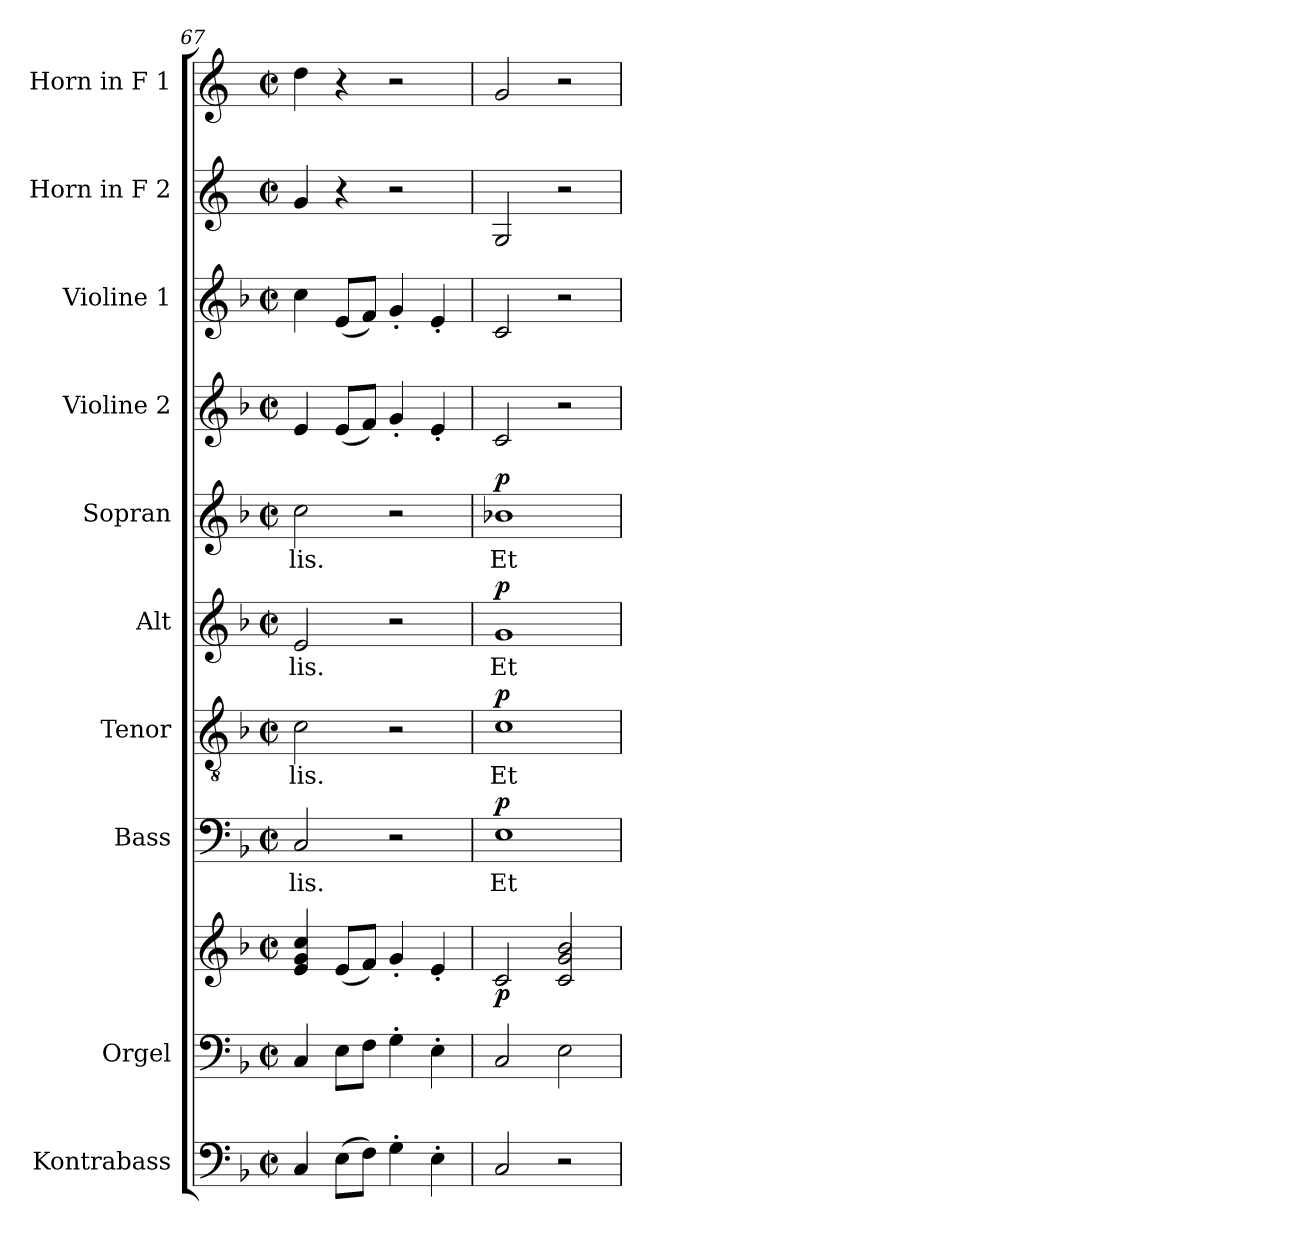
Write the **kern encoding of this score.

**kern	**kern	**kern	**dynam	**kern	**text	**dynam	**kern	**text	**dynam	**kern	**text	**dynam	**kern	**text	**dynam	**kern	**kern	**kern	**kern
*part10	*part9	*part9	*part9	*part8	*part8	*part8	*part7	*part7	*part7	*part6	*part6	*part6	*part5	*part5	*part5	*part4	*part3	*part2	*part1
*staff11	*staff10	*staff9	*staff9/10	*staff8	*staff8	*staff8	*staff7	*staff7	*staff7	*staff6	*staff6	*staff6	*staff5	*staff5	*staff5	*staff4	*staff3	*staff2	*staff1
*I"Kontrabass	*I"Orgel	*	*	*I"Bass	*	*	*I"Tenor	*	*	*I"Alt	*	*	*I"Sopran	*	*	*I"Violine 2	*I"Violine 1	*I"Horn in F 2	*I"Horn in F 1
*I'Kb.	*	*	*	*I'B.	*	*	*I'T.	*	*	*I'A.	*	*	*I'S.	*	*	*I'Vl. 2	*I'Vl. 1	*	*
*clefF4	*clefF4	*clefG2	*	*clefF4	*	*	*clefGv2	*	*	*clefG2	*	*	*clefG2	*	*	*clefG2	*clefG2	*clefG2	*clefG2
*ITrd7c12	*	*	*	*	*	*	*	*	*	*	*	*	*	*	*	*	*	*ITrd4c7	*ITrd4c7
*k[b-]	*k[b-]	*k[b-]	*	*k[b-]	*	*	*k[b-]	*	*	*k[b-]	*	*	*k[b-]	*	*	*k[b-]	*k[b-]	*k[b-]	*k[b-]
*F:	*F:	*F:	*	*F:	*	*	*F:	*	*	*F:	*	*	*F:	*	*	*F:	*F:	*F:	*F:
*M2/2	*M2/2	*M2/2	*	*M2/2	*	*	*M2/2	*	*	*M2/2	*	*	*M2/2	*	*	*M2/2	*M2/2	*M2/2	*M2/2
*met(c|)	*met(c|)	*met(c|)	*	*met(c|)	*	*	*met(c|)	*	*	*met(c|)	*	*	*met(c|)	*	*	*met(c|)	*met(c|)	*met(c|)	*met(c|)
=67	=67	=67	=67	=67	=67	=67	=67	=67	=67	=67	=67	=67	=67	=67	=67	=67	=67	=67	=67
!	!	!	!	!	!LO:LY:b	!	!	!LO:LY:b	!	!	!LO:LY:b	!	!	!LO:LY:b	!	!	!	!	!
4CC/	4C/	4e/ 4g/ 4cc/	.	2C/	-lis.	.	2c\	-lis.	.	2e/	-lis.	.	2cc\	-lis.	.	4e/	4cc\	4c/	4g\
(>8EE\L	8E\L	(<8e/L	.	.	.	.	.	.	.	.	.	.	.	.	.	(<8e/L	(<8e/L	4r	4r
8FF\J)	8F\J	8f/J)	.	.	.	.	.	.	.	.	.	.	.	.	.	8f/J)	8f/J)	.	.
4GG'>\	4G'>\	4g'</	.	2r	.	.	2r	.	.	2r	.	.	2r	.	.	4g'</	4g'</	2r	2r
4EE'>\	4E'>\	4e'</	.	.	.	.	.	.	.	.	.	.	.	.	.	4e'</	4e'</	.	.
=68	=68	=68	=68	=68	=68	=68	=68	=68	=68	=68	=68	=68	=68	=68	=68	=68	=68	=68	=68
!	!	!	!LO:DY:b	!	!LO:LY:b	!LO:DY:a	!	!LO:LY:b	!LO:DY:a	!	!LO:LY:b	!LO:DY:a	!	!LO:LY:b	!LO:DY:a	!	!	!	!
2CC/	2C/	2c/	p	1E	Et	p	1c	Et	p	1g	Et	p	1b-X	Et	p	2c/	2c/	2C/	2c/
2r	2E!\	2c!/ 2g!/ 2b-!/	.	.	.	.	.	.	.	.	.	.	.	.	.	2r	2r	2r	2r
=	=	=	=	=	=	=	=	=	=	=	=	=	=	=	=	=	=	=	=
*-	*-	*-	*-	*-	*-	*-	*-	*-	*-	*-	*-	*-	*-	*-	*-	*-	*-	*-	*-
